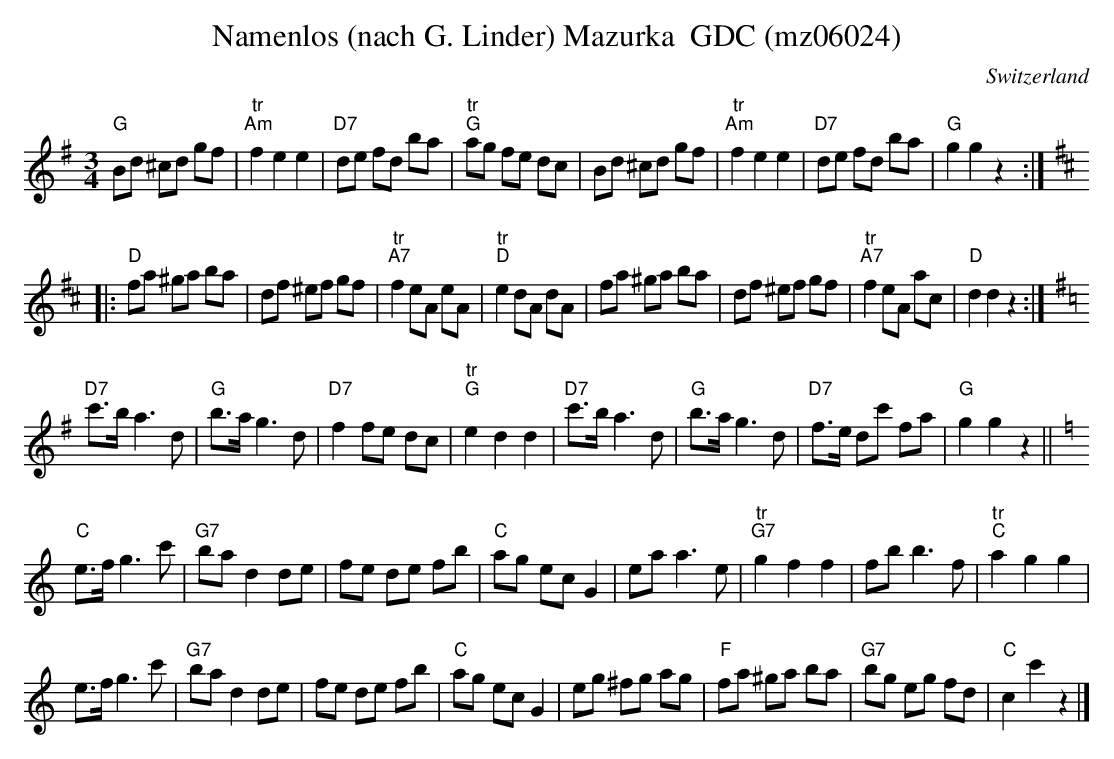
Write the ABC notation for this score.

X:1
T: Namenlos (nach G. Linder) Mazurka  GDC (mz06024)
O:Switzerland
M:3/4
L:1/8
K:G major
"G"Bd ^cd gf | "tr""Am"f2e2e2 | "D7"de fd ba | "tr""G"ag fe dc | Bd ^cd gf | "tr""Am"f2e2e2 | "D7"de fd ba | "G"g2g2z2:: [K:D]
"D"fa ^ga ba | df ^ef gf | "tr""A7"f2 eA eA | "tr""D"e2 dA dA | fa ^ga ba | df ^ef gf | "tr""A7"f2 eA ac | "D"d2d2z2 :| [K:G]
"D7"c'>b a3d | "G"b>ag3d | "D7"f2fe dc | "tr""G"e2d2d2 | "D7"c'>b a3d | "G"b>ag3d | "D7"f>e dc' fa | "G"g2g2z2 || [K:C]
"C"e>f g3c' | "G7"ba d2 de | fe de fb | "C"ag ecG2 | eaa3e | "tr""G7"g2f2f2 | fbb3f | "tr""C"a2g2g2 |
e>f g3c' | "G7"ba d2de | fe de fb | "C"ag ecG2 | eg ^fg ag | "F"fa ^ga ba | "G7"bg eg fd | "C"c2c'2z2 |]
